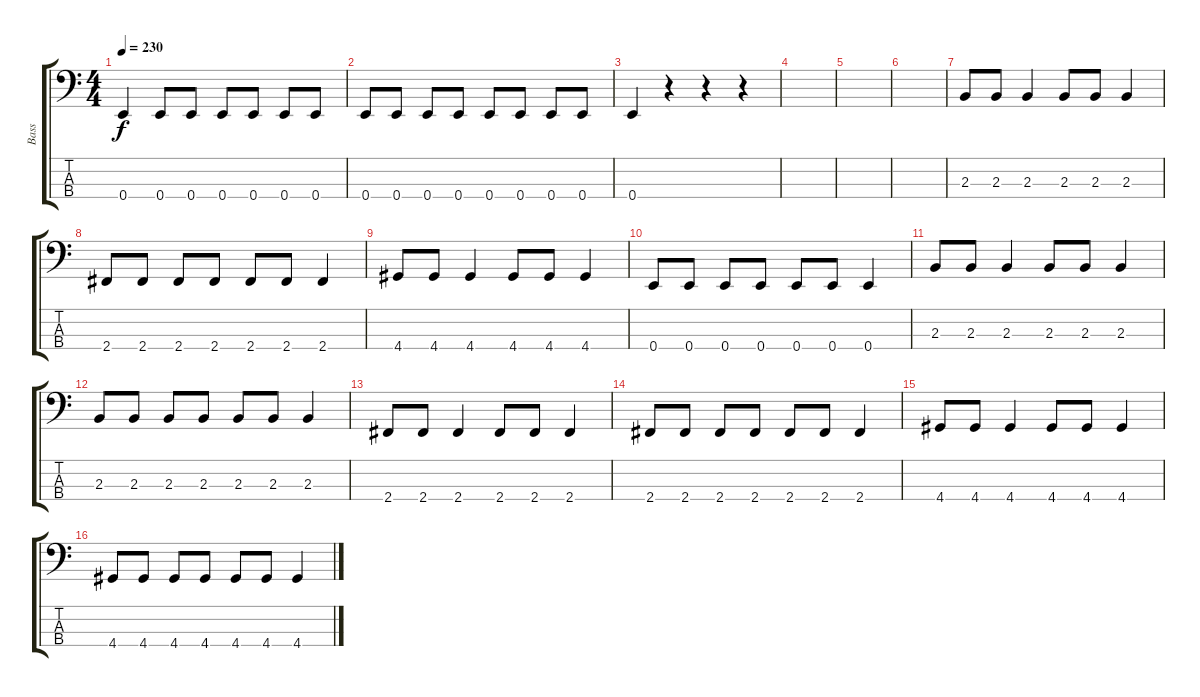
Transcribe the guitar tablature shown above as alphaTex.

\track ("Bass" "Bass") {instrument electricbasspick}
\staff {score tabs}
\tuning (G2 D2 A1 E1) {hide}
\ts (4 4)
\tempo 230
\clef f4
\ks c
0.4.4{dy f} 0.4.8 0.4.8 0.4.8 0.4.8 0.4.8 0.4.8 |
0.4.8 0.4.8 0.4.8 0.4.8 0.4.8 0.4.8 0.4.8 0.4.8 |
0.4.4 r.4 r.4 r.4 |
|
|
|
2.3.8 2.3.8 2.3.4 2.3.8 2.3.8 2.3.4 |
2.4.8 2.4.8 2.4.8 2.4.8 2.4.8 2.4.8 2.4.4 |
4.4.8 4.4.8 4.4.4 4.4.8 4.4.8 4.4.4 |
0.4.8 0.4.8 0.4.8 0.4.8 0.4.8 0.4.8 0.4.4 |
2.3.8 2.3.8 2.3.4 2.3.8 2.3.8 2.3.4 |
2.3.8 2.3.8 2.3.8 2.3.8 2.3.8 2.3.8 2.3.4 |
2.4.8 2.4.8 2.4.4 2.4.8 2.4.8 2.4.4 |
2.4.8 2.4.8 2.4.8 2.4.8 2.4.8 2.4.8 2.4.4 |
4.4.8 4.4.8 4.4.4 4.4.8 4.4.8 4.4.4 |
4.4.8 4.4.8 4.4.8 4.4.8 4.4.8 4.4.8 4.4.4
